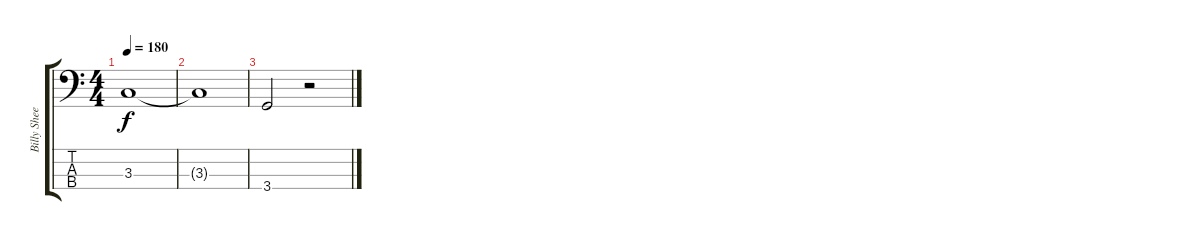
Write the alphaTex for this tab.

\track ("Billy Sheehan" "Billy Shee") {instrument electricbassfinger}
\staff {score tabs}
\tuning (G2 D2 A1 E1) {hide}
\ts (4 4)
\tempo 180
\clef f4
\ks c
3.3{t}.1{dy f} |
3.3{t}.1 |
3.4.2 r.2
